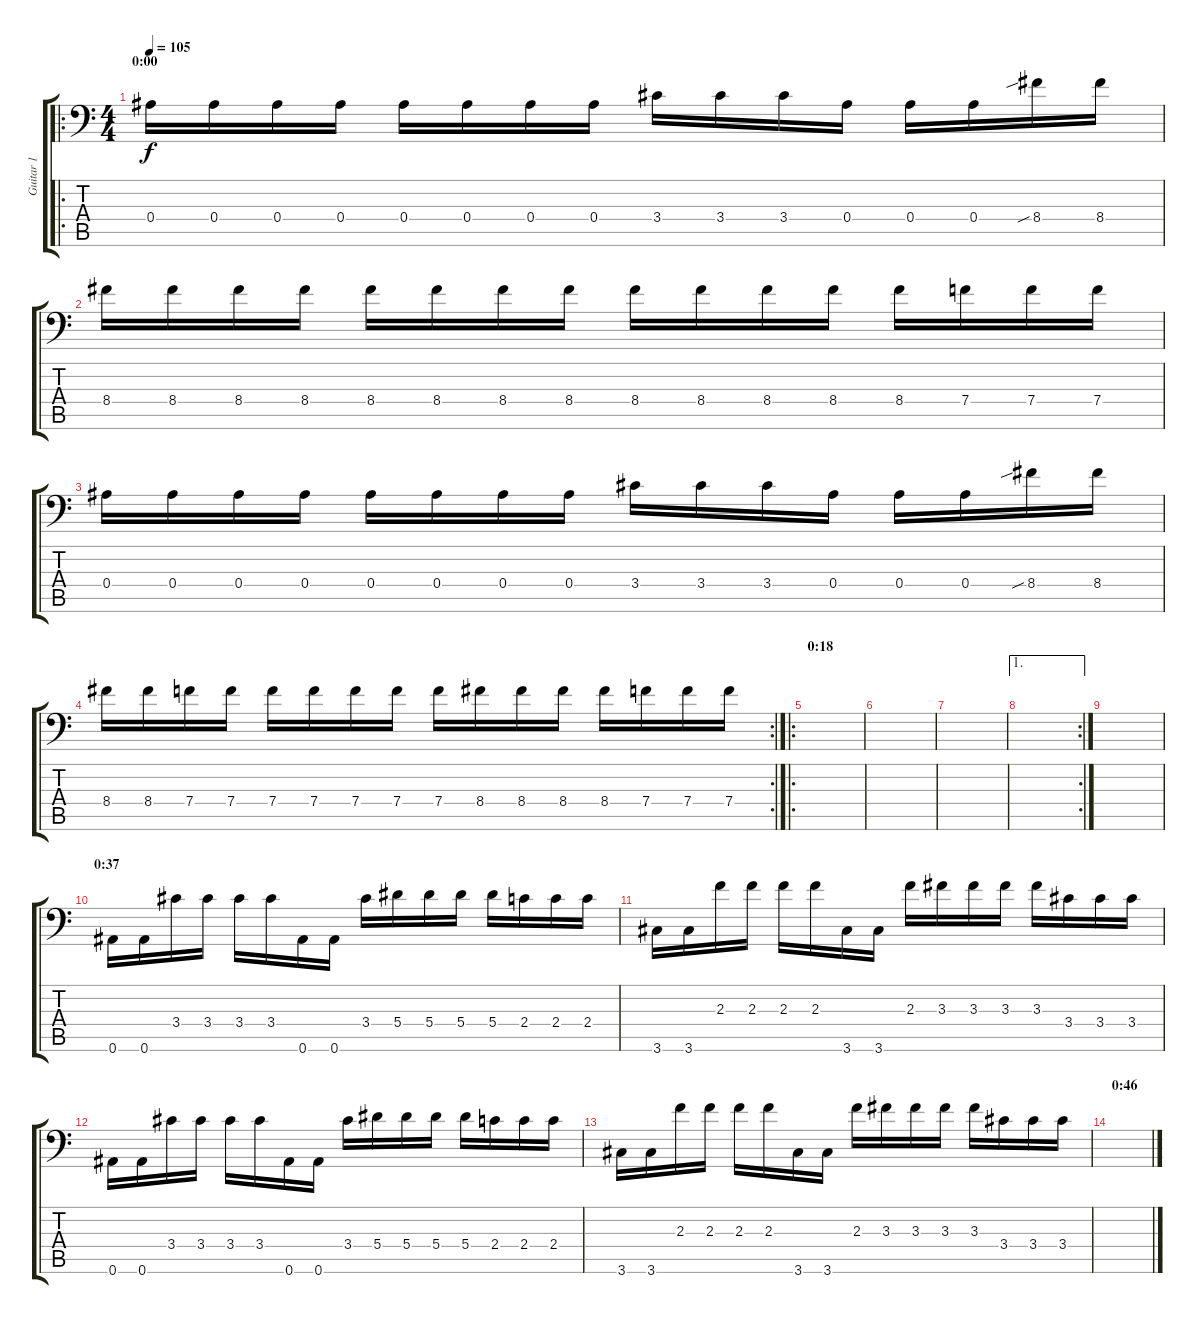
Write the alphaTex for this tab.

\track ("Guitar 1" "Guitar 1") {instrument distortionguitar}
\staff {score tabs}
\tuning (C4 G3 Eb3 Bb2 F2 Bb1) {hide}
\ro
\ts (4 4)
\section ("" "0:00")
\tempo 105
\clef f4
\ks c
0.4.16{dy f instrument distortionguitar} 0.4.16 0.4.16 0.4.16 0.4.16 0.4.16 0.4.16 0.4.16 3.4.16 3.4.16 3.4.16 0.4.16 0.4.16 0.4.16 8.4{sib}.16 8.4.16 |
8.4.16 8.4.16 8.4.16 8.4.16 8.4.16 8.4.16 8.4.16 8.4.16 8.4.16 8.4.16 8.4.16 8.4.16 8.4.16 7.4.16 7.4.16 7.4.16 |
0.4.16 0.4.16 0.4.16 0.4.16 0.4.16 0.4.16 0.4.16 0.4.16 3.4.16 3.4.16 3.4.16 0.4.16 0.4.16 0.4.16 8.4{sib}.16 8.4.16 |
\rc 2
8.4.16 8.4.16 7.4.16 7.4.16 7.4.16 7.4.16 7.4.16 7.4.16 7.4.16 8.4.16 8.4.16 8.4.16 8.4.16 7.4.16 7.4.16 7.4.16 |
\ro
\section ("" "0:18")
|
|
|
\ae 1
\rc 2
|
|
\section ("" "0:37")
0.6.16 0.6.16 3.4.16 3.4.16 3.4.16 3.4.16 0.6.16 0.6.16 3.4.16 5.4.16 5.4.16 5.4.16 5.4.16 2.4.16 2.4.16 2.4.16 |
3.6.16 3.6.16 2.3.16 2.3.16 2.3.16 2.3.16 3.6.16 3.6.16 2.3.16 3.3.16 3.3.16 3.3.16 3.3.16 3.4.16 3.4.16 3.4.16 |
0.6.16 0.6.16 3.4.16 3.4.16 3.4.16 3.4.16 0.6.16 0.6.16 3.4.16 5.4.16 5.4.16 5.4.16 5.4.16 2.4.16 2.4.16 2.4.16 |
3.6.16 3.6.16 2.3.16 2.3.16 2.3.16 2.3.16 3.6.16 3.6.16 2.3.16 3.3.16 3.3.16 3.3.16 3.3.16 3.4.16 3.4.16 3.4.16 |
\section ("" "0:46")
